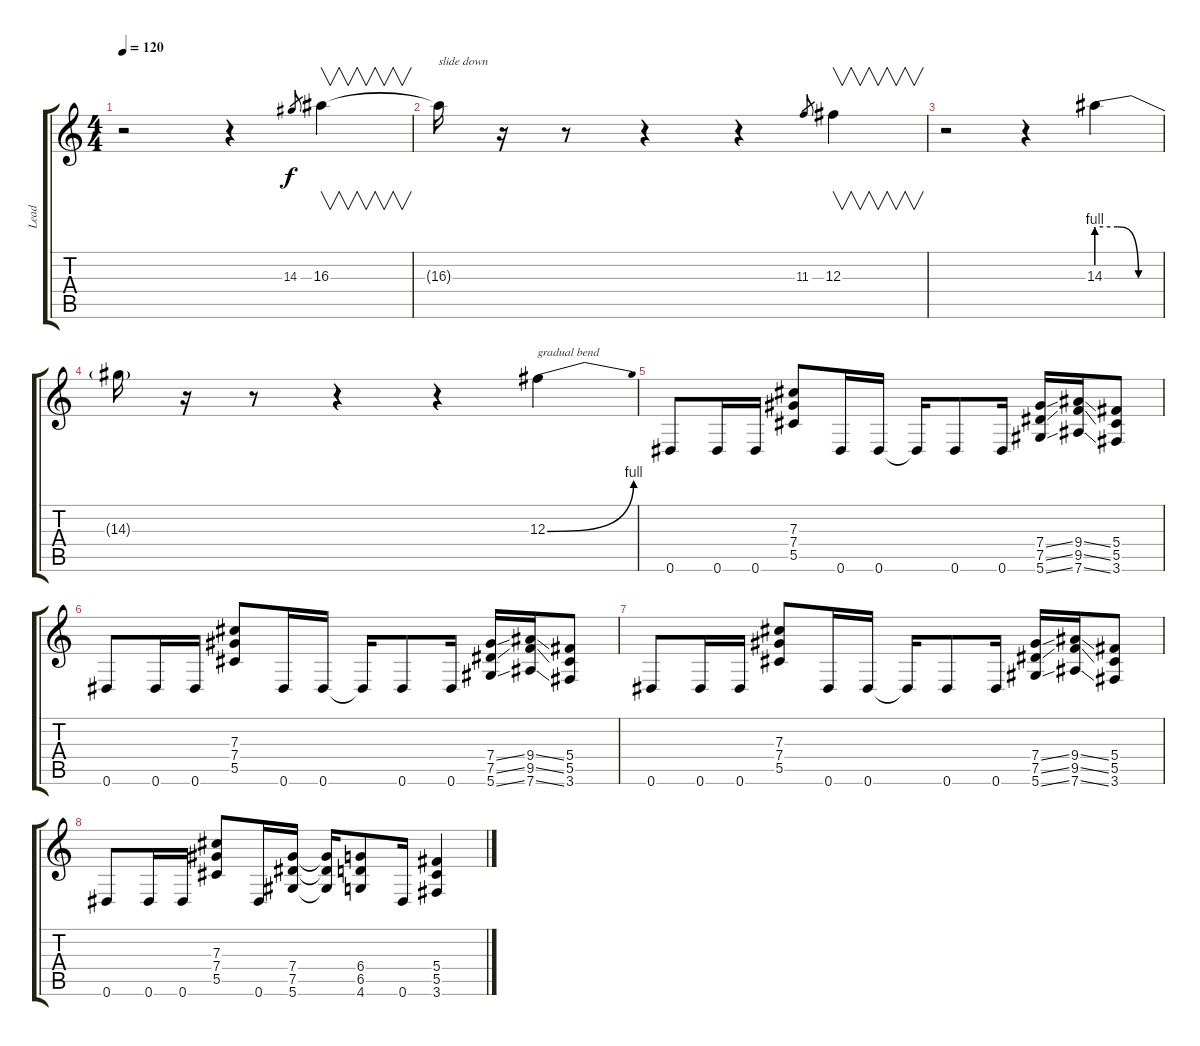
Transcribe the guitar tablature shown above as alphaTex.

\track ("Lead" "Lead") {instrument overdrivenguitar}
\staff {score tabs}
\tuning (Eb4 Bb3 Gb3 Db3 Ab2 Eb2) {hide}
\ts (4 4)
\tempo 120
\clef g2
\ks c
r.2{dy f} r.4 14.3.8{gr} 16.3.4{v} |
16.3{t}.16{txt "slide down"} r.16 r.8 r.4 r.4 11.3.8{gr} 12.3.4{v} |
r.2 r.4 14.3{be (custom 0 4 20 4 40 0 60 0)}.4 |
14.3{t}.16 r.16 r.8 r.4 r.4 12.3{be (bend 0 0 60 4)}.4{txt "gradual bend"} |
0.6.8 0.6.16 0.6.16 (7.3 7.4 5.5).8 0.6.16 0.6.16 0.6{t}.16 0.6.8 0.6.16 (7.4{ss} 7.5{ss} 5.6{ss}).16 (9.4{ss} 9.5{ss} 7.6{ss}).16 (5.4 5.5 3.6).8 |
0.6.8 0.6.16 0.6.16 (7.3 7.4 5.5).8 0.6.16 0.6.16 0.6{t}.16 0.6.8 0.6.16 (7.4{ss} 7.5{ss} 5.6{ss}).16 (9.4{ss} 9.5{ss} 7.6{ss}).16 (5.4 5.5 3.6).8 |
0.6.8 0.6.16 0.6.16 (7.3 7.4 5.5).8 0.6.16 0.6.16 0.6{t}.16 0.6.8 0.6.16 (7.4{ss} 7.5{ss} 5.6{ss}).16 (9.4{ss} 9.5{ss} 7.6{ss}).16 (5.4 5.5 3.6).8 |
0.6.8 0.6.16 0.6.16 (7.3 7.4 5.5).8 0.6.16 (7.4 7.5 5.6).16 (7.4{t} 7.5{t} 5.6{t}).16 (6.4 6.5 4.6).8 0.6.16 (5.4 5.5 3.6).4
